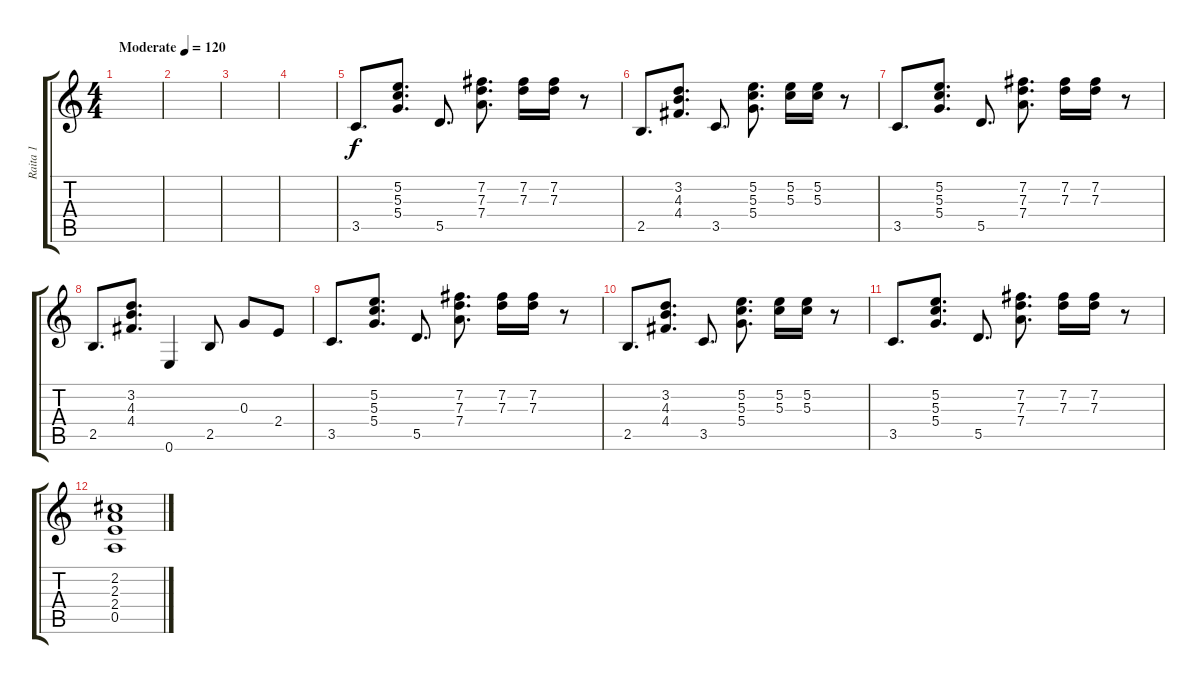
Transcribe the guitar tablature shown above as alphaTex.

\track ("Raita 1" "Raita 1") {instrument electricguitarclean}
\staff {score tabs}
\tuning (E4 B3 G3 D3 A2 E2) {hide}
\ts (4 4)
\tempo (120 "Moderate")
\clef g2
\ks c
|
|
|
|
3.5.8{d} (5.2 5.3 5.4).8{d} 5.5.8{d} (7.2 7.3 7.4).8{d} (7.2 7.3).16 (7.2 7.3).16 r.8 |
2.5.8{d} (3.2 4.3 4.4).8{d} 3.5.8{d} (5.2 5.3 5.4).8{d} (5.2 5.3).16 (5.2 5.3).16 r.8 |
3.5.8{d} (5.2 5.3 5.4).8{d} 5.5.8{d} (7.2 7.3 7.4).8{d} (7.2 7.3).16 (7.2 7.3).16 r.8 |
2.5.8{d} (3.2 4.3 4.4).8{d} 0.6.4 2.5.8 0.3.8 2.4.8 |
3.5.8{d} (5.2 5.3 5.4).8{d} 5.5.8{d} (7.2 7.3 7.4).8{d} (7.2 7.3).16 (7.2 7.3).16 r.8 |
2.5.8{d} (3.2 4.3 4.4).8{d} 3.5.8{d} (5.2 5.3 5.4).8{d} (5.2 5.3).16 (5.2 5.3).16 r.8 |
3.5.8{d} (5.2 5.3 5.4).8{d} 5.5.8{d} (7.2 7.3 7.4).8{d} (7.2 7.3).16 (7.2 7.3).16 r.8 |
(2.2 2.3 2.4 0.5).1
